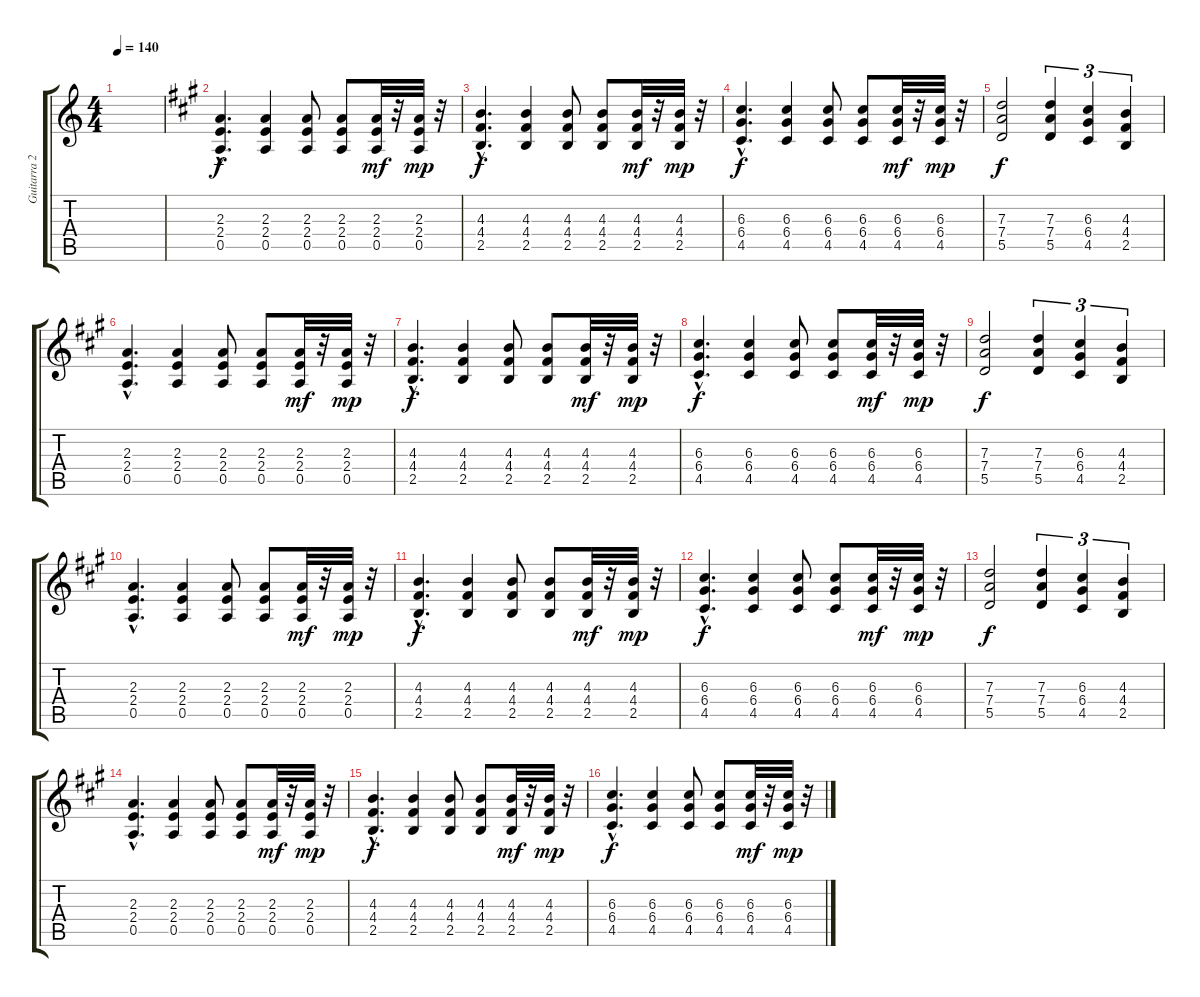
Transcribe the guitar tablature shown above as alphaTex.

\track ("Guitarra 2" "Guitarra 2") {instrument acousticguitarsteel}
\staff {score tabs}
\tuning (E4 B3 G3 D3 A2 E2) {hide}
\ts (4 4)
\tempo 140
\clef g2
\ks c
|
\ks a
(2.3{hac} 2.4{hac} 0.5{hac}).4{d} (2.3 2.4 0.5).4 (2.3 2.4 0.5).8 (2.3 2.4 0.5).8 (2.3 2.4 0.5).32{dy mf} r.32 (2.3 2.4 0.5).32{dy mp} r.32 |
(4.3{hac} 4.4{hac} 2.5{hac}).4{d dy f} (4.3 4.4 2.5).4 (4.3 4.4 2.5).8 (4.3 4.4 2.5).8 (4.3 4.4 2.5).32{dy mf} r.32 (4.3 4.4 2.5).32{dy mp} r.32 |
(6.3{hac} 6.4{hac} 4.5{hac}).4{d dy f} (6.3 6.4 4.5).4 (6.3 6.4 4.5).8 (6.3 6.4 4.5).8 (6.3 6.4 4.5).32{dy mf} r.32 (6.3 6.4 4.5).32{dy mp} r.32 |
(7.3 7.4 5.5).2{dy f} (7.3 7.4 5.5).4{tu (3 2)} (6.3 6.4 4.5).4{tu (3 2)} (4.3 4.4 2.5).4{tu (3 2)} |
(2.3{hac} 2.4{hac} 0.5{hac}).4{d} (2.3 2.4 0.5).4 (2.3 2.4 0.5).8 (2.3 2.4 0.5).8 (2.3 2.4 0.5).32{dy mf} r.32 (2.3 2.4 0.5).32{dy mp} r.32 |
(4.3{hac} 4.4{hac} 2.5{hac}).4{d dy f} (4.3 4.4 2.5).4 (4.3 4.4 2.5).8 (4.3 4.4 2.5).8 (4.3 4.4 2.5).32{dy mf} r.32 (4.3 4.4 2.5).32{dy mp} r.32 |
(6.3{hac} 6.4{hac} 4.5{hac}).4{d dy f} (6.3 6.4 4.5).4 (6.3 6.4 4.5).8 (6.3 6.4 4.5).8 (6.3 6.4 4.5).32{dy mf} r.32 (6.3 6.4 4.5).32{dy mp} r.32 |
(7.3 7.4 5.5).2{dy f} (7.3 7.4 5.5).4{tu (3 2)} (6.3 6.4 4.5).4{tu (3 2)} (4.3 4.4 2.5).4{tu (3 2)} |
(2.3{hac} 2.4{hac} 0.5{hac}).4{d} (2.3 2.4 0.5).4 (2.3 2.4 0.5).8 (2.3 2.4 0.5).8 (2.3 2.4 0.5).32{dy mf} r.32 (2.3 2.4 0.5).32{dy mp} r.32 |
(4.3{hac} 4.4{hac} 2.5{hac}).4{d dy f} (4.3 4.4 2.5).4 (4.3 4.4 2.5).8 (4.3 4.4 2.5).8 (4.3 4.4 2.5).32{dy mf} r.32 (4.3 4.4 2.5).32{dy mp} r.32 |
(6.3{hac} 6.4{hac} 4.5{hac}).4{d dy f} (6.3 6.4 4.5).4 (6.3 6.4 4.5).8 (6.3 6.4 4.5).8 (6.3 6.4 4.5).32{dy mf} r.32 (6.3 6.4 4.5).32{dy mp} r.32 |
(7.3 7.4 5.5).2{dy f} (7.3 7.4 5.5).4{tu (3 2)} (6.3 6.4 4.5).4{tu (3 2)} (4.3 4.4 2.5).4{tu (3 2)} |
(2.3{hac} 2.4{hac} 0.5{hac}).4{d} (2.3 2.4 0.5).4 (2.3 2.4 0.5).8 (2.3 2.4 0.5).8 (2.3 2.4 0.5).32{dy mf} r.32 (2.3 2.4 0.5).32{dy mp} r.32 |
(4.3{hac} 4.4{hac} 2.5{hac}).4{d dy f} (4.3 4.4 2.5).4 (4.3 4.4 2.5).8 (4.3 4.4 2.5).8 (4.3 4.4 2.5).32{dy mf} r.32 (4.3 4.4 2.5).32{dy mp} r.32 |
(6.3{hac} 6.4{hac} 4.5{hac}).4{d dy f} (6.3 6.4 4.5).4 (6.3 6.4 4.5).8 (6.3 6.4 4.5).8 (6.3 6.4 4.5).32{dy mf} r.32 (6.3 6.4 4.5).32{dy mp} r.32
